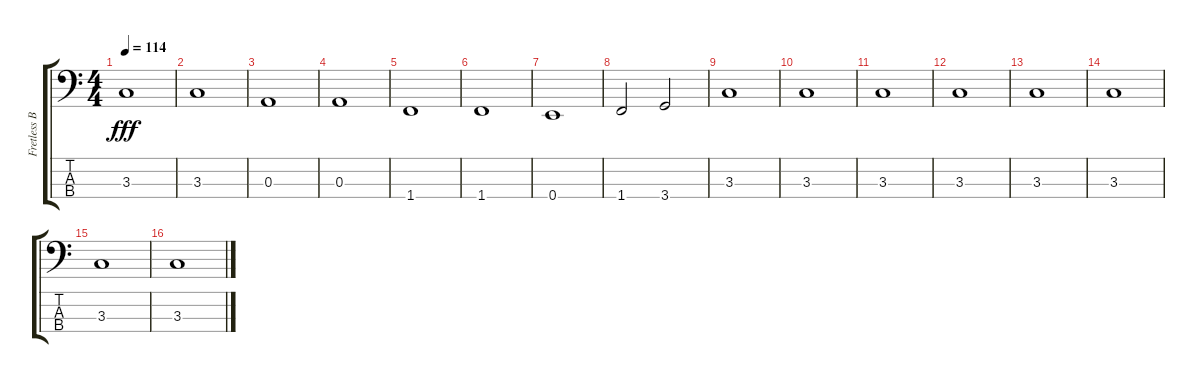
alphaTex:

\track ("Fretless Bass" "Fretless B") {instrument fretlessbass}
\staff {score tabs}
\tuning (G2 D2 A1 E1) {hide}
\ts (4 4)
\tempo 114
\clef f4
\ks c
3.3.1{dy fff} |
3.3.1 |
0.3.1 |
0.3.1 |
1.4.1 |
1.4.1 |
0.4.1 |
1.4.2 3.4.2 |
3.3.1 |
3.3.1 |
3.3.1 |
3.3.1 |
3.3.1 |
3.3.1{volume 11} |
3.3.1{volume 10} |
3.3.1{volume 8}
